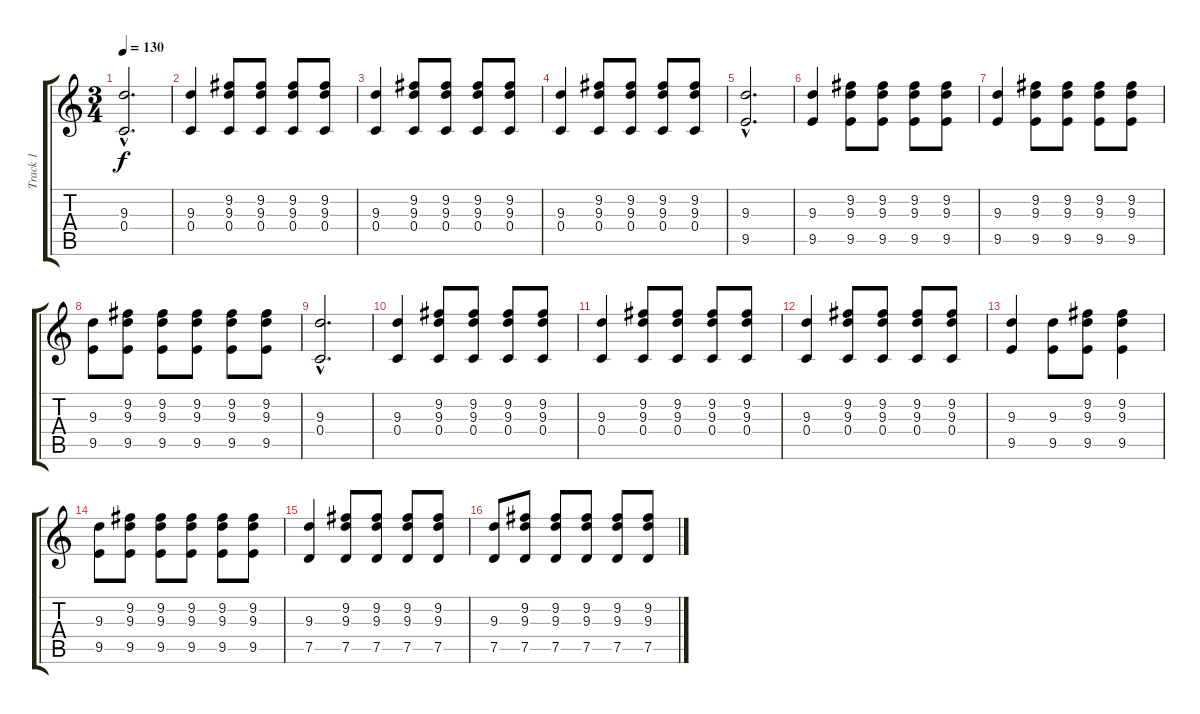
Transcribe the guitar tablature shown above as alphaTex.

\track ("Track 1" "Track 1") {instrument distortionguitar}
\staff {score tabs}
\tuning (D4 A3 F3 C3 G2 C2) {hide}
\ts (3 4)
\tempo 130
\clef g2
\ks c
(9.3{hac} 0.4{hac}).2{d dy f} |
(9.3 0.4).4 (9.2 9.3 0.4).8 (9.2 9.3 0.4).8 (9.2 9.3 0.4).8 (9.2 9.3 0.4).8 |
(9.3 0.4).4 (9.2 9.3 0.4).8 (9.2 9.3 0.4).8 (9.2 9.3 0.4).8 (9.2 9.3 0.4).8 |
(9.3 0.4).4 (9.2 9.3 0.4).8 (9.2 9.3 0.4).8 (9.2 9.3 0.4).8 (9.2 9.3 0.4).8 |
(9.3{hac} 9.5{hac}).2{d} |
(9.3 9.5).4 (9.2 9.3 9.5).8 (9.2 9.3 9.5).8 (9.2 9.3 9.5).8 (9.2 9.3 9.5).8 |
(9.3 9.5).4 (9.2 9.3 9.5).8 (9.2 9.3 9.5).8 (9.2 9.3 9.5).8 (9.2 9.3 9.5).8 |
(9.3 9.5).8 (9.2 9.3 9.5).8 (9.2 9.3 9.5).8 (9.2 9.3 9.5).8 (9.2 9.3 9.5).8 (9.2 9.3 9.5).8 |
(9.3{hac} 0.4{hac}).2{d} |
(9.3 0.4).4 (9.2 9.3 0.4).8 (9.2 9.3 0.4).8 (9.2 9.3 0.4).8 (9.2 9.3 0.4).8 |
(9.3 0.4).4 (9.2 9.3 0.4).8 (9.2 9.3 0.4).8 (9.2 9.3 0.4).8 (9.2 9.3 0.4).8 |
(9.3 0.4).4 (9.2 9.3 0.4).8 (9.2 9.3 0.4).8 (9.2 9.3 0.4).8 (9.2 9.3 0.4).8 |
(9.3 9.5).4 (9.3 9.5).8 (9.2 9.3 9.5).8 (9.2 9.3 9.5).4 |
(9.3 9.5).8 (9.2 9.3 9.5).8 (9.2 9.3 9.5).8 (9.2 9.3 9.5).8 (9.2 9.3 9.5).8 (9.2 9.3 9.5).8 |
(9.3 7.5).4 (9.2 9.3 7.5).8 (9.2 9.3 7.5).8 (9.2 9.3 7.5).8 (9.2 9.3 7.5).8 |
(9.3 7.5).8 (9.2 9.3 7.5).8 (9.2 9.3 7.5).8 (9.2 9.3 7.5).8 (9.2 9.3 7.5).8 (9.2 9.3 7.5).8
